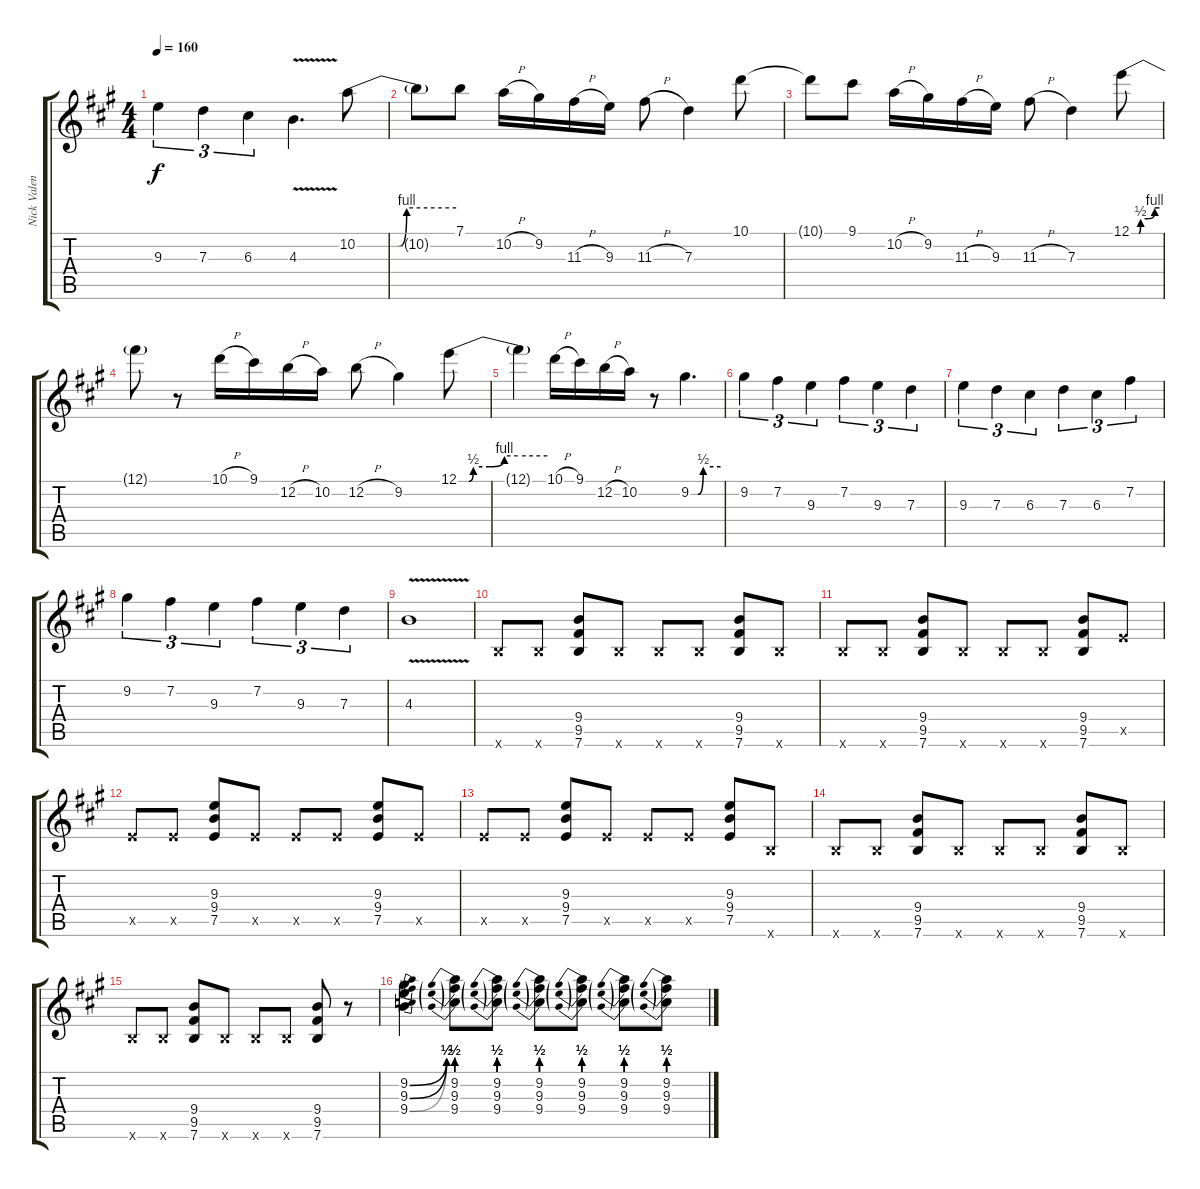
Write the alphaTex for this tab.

\track ("Nick Valensi" "Nick Valen") {instrument overdrivenguitar}
\staff {score tabs}
\tuning (E4 B3 G3 D3 A2 E2) {hide}
\ts (4 4)
\tempo 160
\clef g2
\ks a
9.3.4{tu (3 2) dy f} 7.3.4{tu (3 2)} 6.3.4{tu (3 2)} 4.3{v}.4{d} 10.2{be (custom 0 0 25 0 30 4 60 4)}.8 |
10.2{t}.8 7.1.8 10.2{h}.16 9.2.16 11.3{h}.16 9.3.16 11.3{h}.8 7.3.4 10.1.8 |
10.1{t}.8 9.1.8 10.2{h}.16 9.2.16 11.3{h}.16 9.3.16 11.3{h}.8 7.3.4 12.1{be (custom 0 0 16 0 20 2 36 2 50 4 60 4)}.8 |
12.1{t}.8 r.8 10.1{h}.16 9.1.16 12.2{h}.16 10.2.16 12.2{h}.8 9.2.4 12.1{be (custom 0 0 7 0 10 2 21 2 31 4 40 4 60 4)}.8 |
12.1{t}.4 10.1{h}.16 9.1.16 12.2{h}.16 10.2.16 r.8 9.2{be (custom 0 0 14 0 25 2 60 2)}.4{d} |
9.2.4{tu (3 2)} 7.2.4{tu (3 2)} 9.3.4{tu (3 2)} 7.2.4{tu (3 2)} 9.3.4{tu (3 2)} 7.3.4{tu (3 2)} |
9.3.4{tu (3 2)} 7.3.4{tu (3 2)} 6.3.4{tu (3 2)} 7.3.4{tu (3 2)} 6.3.4{tu (3 2)} 7.2.4{tu (3 2)} |
9.2.4{tu (3 2)} 7.2.4{tu (3 2)} 9.3.4{tu (3 2)} 7.2.4{tu (3 2)} 9.3.4{tu (3 2)} 7.3.4{tu (3 2)} |
4.3{v}.1 |
7.6{x}.8 7.6{x}.8 (9.4 9.5 7.6).8 7.6{x}.8 7.6{x}.8 7.6{x}.8 (9.4 9.5 7.6).8 7.6{x}.8 |
7.6{x}.8 7.6{x}.8 (9.4 9.5 7.6).8 7.6{x}.8 7.6{x}.8 7.6{x}.8 (9.4 9.5 7.6).8 7.5{x}.8 |
7.5{x}.8 7.5{x}.8 (9.3 9.4 7.5).8 7.5{x}.8 7.5{x}.8 7.5{x}.8 (9.3 9.4 7.5).8 7.5{x}.8 |
7.5{x}.8 7.5{x}.8 (9.3 9.4 7.5).8 7.5{x}.8 7.5{x}.8 7.5{x}.8 (9.3 9.4 7.5).8 7.6{x}.8 |
7.6{x}.8 7.6{x}.8 (9.4 9.5 7.6).8 7.6{x}.8 7.6{x}.8 7.6{x}.8 (9.4 9.5 7.6).8 7.6{x}.8 |
7.6{x}.8 7.6{x}.8 (9.4 9.5 7.6).8 7.6{x}.8 7.6{x}.8 7.6{x}.8 (9.4 9.5 7.6).8 r.8 |
(9.2{be (bend 0 0 60 2)} 9.3{be (bend 0 0 60 2)} 9.4{be (bend 0 0 60 2)}).4 (9.2{be (prebend 0 2 60 2)} 9.3{be (prebend 0 2 60 2)} 9.4{be (prebend 0 2 60 2)}).8 (9.2{be (prebend 0 2 60 2)} 9.3{be (prebend 0 2 60 2)} 9.4{be (prebend 0 2 60 2)}).8 (9.2{be (prebend 0 2 60 2)} 9.3{be (prebend 0 2 60 2)} 9.4{be (prebend 0 2 60 2)}).8 (9.2{be (prebend 0 2 60 2)} 9.3{be (prebend 0 2 60 2)} 9.4{be (prebend 0 2 60 2)}).8 (9.2{be (prebend 0 2 60 2)} 9.3{be (prebend 0 2 60 2)} 9.4{be (prebend 0 2 60 2)}).8 (9.2{be (prebend 0 2 60 2)} 9.3{be (prebend 0 2 60 2)} 9.4{be (prebend 0 2 60 2)}).8
